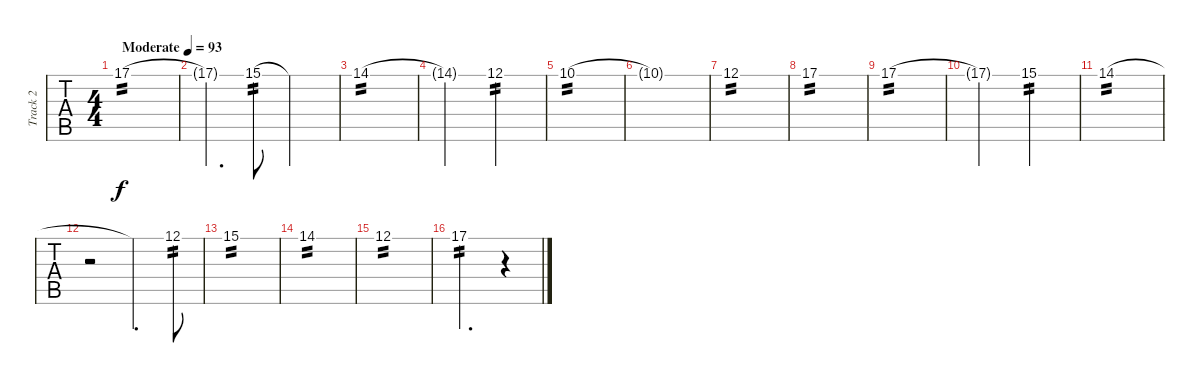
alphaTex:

\track ("Track 2" "Track 2") {instrument acousticguitarnylon}
\staff {tabs}
\tuning (E4 B3 G3 D3 A2 E2) {hide}
\ts (4 4)
\tempo (93 "Moderate")
\clef g2
\ks d
17.1.1{tp 2 dy f volume 12 instrument acousticguitarnylon} |
17.1{t}.4{d} 15.1.8{tp 2} 15.1{t}.2 |
14.1.1{tp 2} |
14.1{t}.2 12.1.2{tp 2} |
10.1.1{tp 2} |
10.1{t}.1 |
12.1.1{tp 2} |
17.1.1{tp 2} |
17.1.1{tp 2} |
17.1{t}.2 15.1.2{tp 2} |
14.1.1{tp 2} |
r.2 14.1{t}.4{d} 12.1.8{tp 2} |
15.1.1{tp 2} |
14.1.1{tp 2} |
12.1.1{tp 2} |
17.1.2{d tp 2 volume 16} r.4{volume 3}
